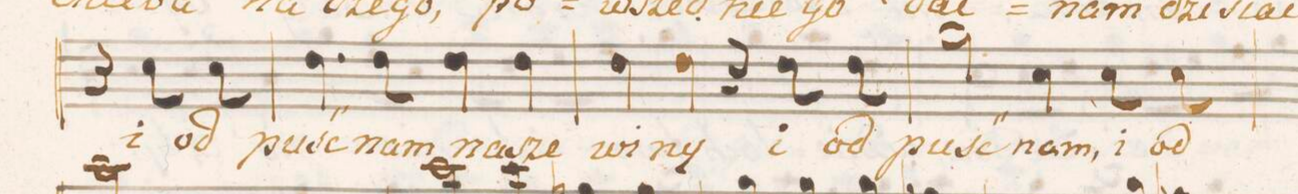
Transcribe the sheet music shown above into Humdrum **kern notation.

**kern	**text	**dynam
*I"Soprano.	*	*
*clefC1	*	*
*k[b-e-a-d-]	*	*
*met(C.)	*	*
*M4/4	*	*
4r	.	.
8a-\	i	.
8a-\	od-	.
=29	=29	=29
4.b-\	-puść	.
8b-\	nam	.
4b-\	na-	.
4b-\	-sze	.
=30	=30	=30
4b-\	wi-	.
4b-\	-ny	.
4r	.	.
8b-\	i	.
8b-\	od-	.
=31	=31	=31
2ee-\	-puść	.
4a-\	nam,	.
8a-\	i	.
8a-\	od-	.
=32	=32	=32
*-	*-	*-
